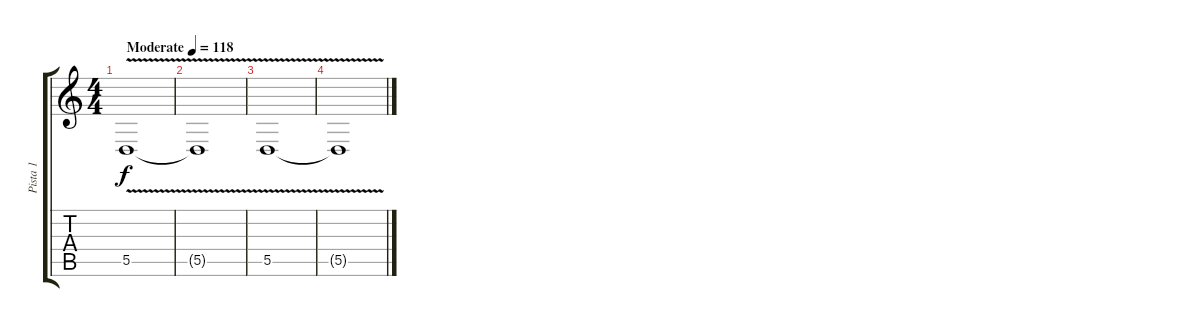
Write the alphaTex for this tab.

\track ("Pista 1" "Pista 1") {instrument seashore}
\staff {score tabs}
\tuning (E4 B3 G3 D3 A2 E2) {hide}
\ts (4 4)
\tempo (118 "Moderate")
\clef g2
\ks c
5.5{v}.1{dy f instrument seashore} |
5.5{t}.1 |
5.5{v}.1 |
5.5{t}.1
